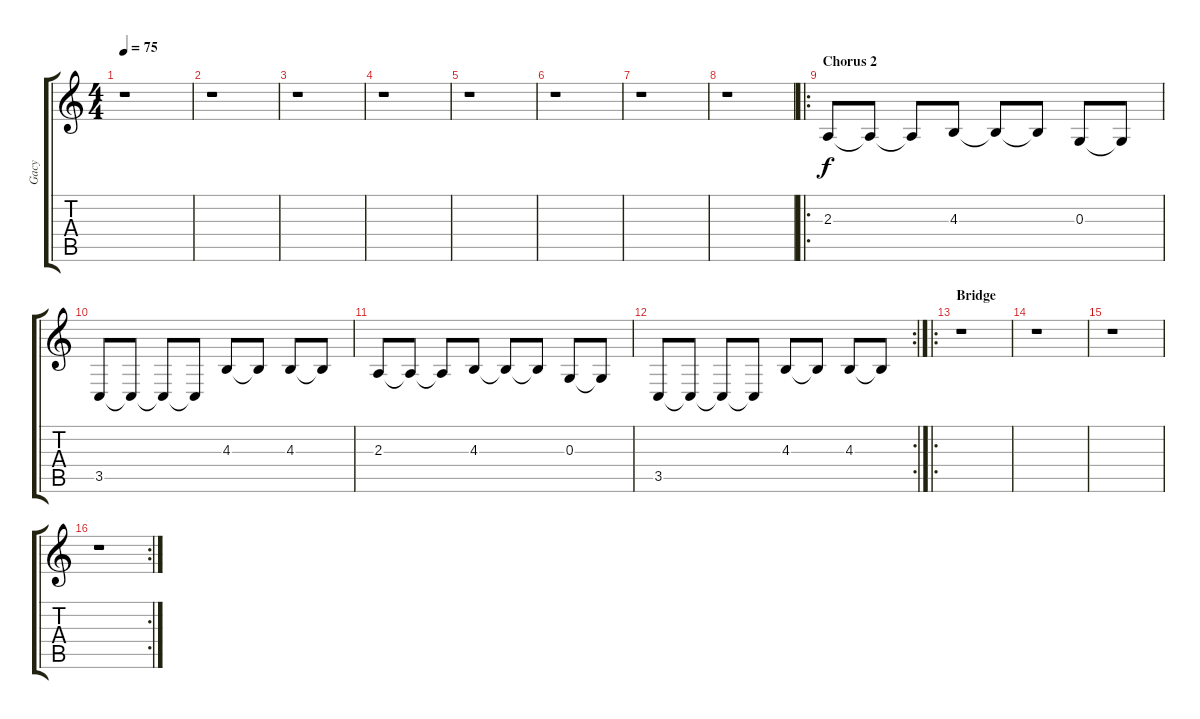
\track ("Gacy" "Gacy") {instrument synthvoice}
\staff {score tabs}
\tuning (E4 B3 G3 D3 A2 E2) {hide}
\ts (4 4)
\tempo 75
\clef g2
\ks c
r.1{dy f} |
r.1 |
r.1 |
r.1 |
r.1 |
r.1 |
r.1 |
r.1 |
\ro
\section ("" "Chorus 2")
2.3.8 2.3{t}.8 2.3{t}.8 4.3.8 4.3{t}.8 4.3{t}.8 0.3.8 0.3{t}.8 |
3.5.8 3.5{t}.8 3.5{t}.8 3.5{t}.8 4.3.8 4.3{t}.8 4.3.8 4.3{t}.8 |
2.3.8 2.3{t}.8 2.3{t}.8 4.3.8 4.3{t}.8 4.3{t}.8 0.3.8 0.3{t}.8 |
\rc 2
3.5.8 3.5{t}.8 3.5{t}.8 3.5{t}.8 4.3.8 4.3{t}.8 4.3.8 4.3{t}.8 |
\ro
\section ("" "Bridge")
r.1 |
r.1 |
r.1 |
\rc 2
r.1
